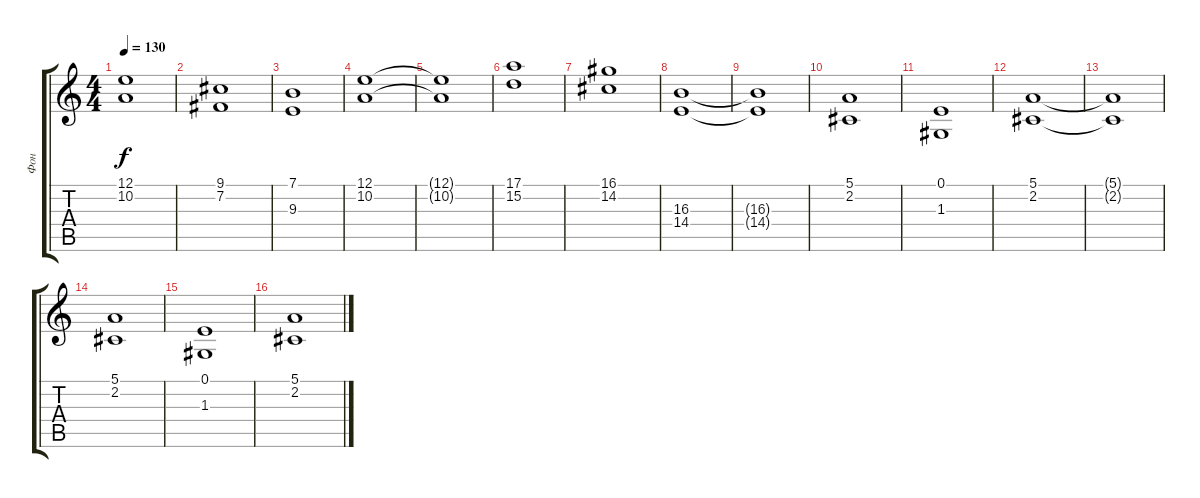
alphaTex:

\track ("Фон" "Фон") {instrument choiraahs}
\staff {score tabs}
\tuning (E4 B3 G3 D3 A2 E2) {hide}
\ts (4 4)
\tempo 130
\clef g2
\ks c
(12.1{t} 10.2{t}).1{dy f} |
(9.1 7.2).1 |
(7.1 9.3).1 |
(12.1 10.2).1 |
(12.1{t} 10.2{t}).1 |
(17.1 15.2).1 |
(16.1 14.2).1 |
(16.3 14.4).1 |
(16.3{t} 14.4{t}).1 |
(5.1 2.2).1 |
(0.1 1.3).1 |
(5.1 2.2).1 |
(5.1{t} 2.2{t}).1 |
(5.1 2.2).1 |
(0.1 1.3).1 |
(5.1 2.2).1
